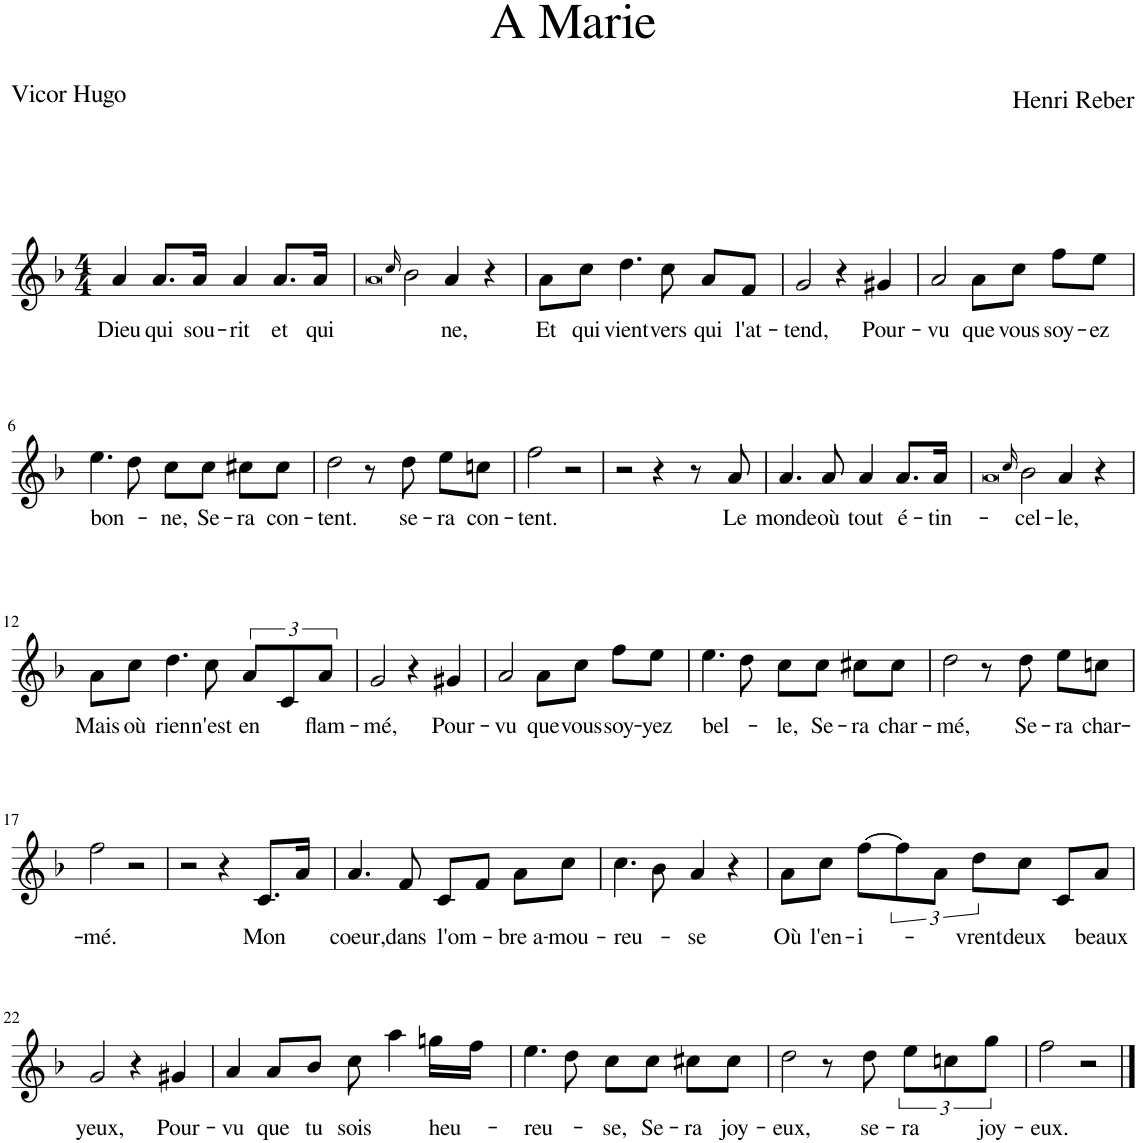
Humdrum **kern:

**kern	**text
*part1	*part1
*staff1	*staff1
*I"Piano	*
*I'Pno	*
*clefG2	*
*k[b-]	*
*M4/4	*
=1	=1
!	!LO:LY:b
4a/	Dieu
!	!LO:LY:b
8.a/L	qui
!	!LO:LY:b
16a/Jk	sou-
!	!LO:LY:b
4a/	-rit
!	!LO:LY:b
8.a/L	et
!	!LO:LY:b
16a/Jk	qui
=2	=2
0qa	.
16qcc/	.
2b-\	.
!	!LO:LY:b
4a/	-ne,
4r	.
=3	=3
!	!LO:LY:b
8a\L	Et
!	!LO:LY:b
8cc\J	qui
!	!LO:LY:b
4.dd\	vient
!	!LO:LY:b
8cc\	vers
!	!LO:LY:b
8a/L	qui
!	!LO:LY:b
8f/J	l'at-
=4	=4
!	!LO:LY:b
2g/	-tend,
4r	.
!	!LO:LY:b
4g#X/	Pour-
=5	=5
!	!LO:LY:b
2a/	-vu
!	!LO:LY:b
8a\L	que
!	!LO:LY:b
8cc\J	vous
!	!LO:LY:b
8ff\L	soy-
!	!LO:LY:b
8ee\J	-ez
!!LO:LB:g=z
=6	=6
!	!LO:LY:b
4.ee\	bon-
8dd\	.
!	!LO:LY:b
8cc\L	-ne,
!	!LO:LY:b
8cc\J	Se-
!	!LO:LY:b
8cc#X\L	-ra
!	!LO:LY:b
8cc#\J	con-
=7	=7
!	!LO:LY:b
2dd\	-tent.
8r	.
!	!LO:LY:b
8dd\	se-
!	!LO:LY:b
8ee\L	-ra
!	!LO:LY:b
8ccn\J	con-
=8	=8
!	!LO:LY:b
2ff\	-tent.
2r	.
=9	=9
2r	.
4r	.
8r	.
!	!LO:LY:b
8a/	Le
=10	=10
!	!LO:LY:b
4.a/	monde
!	!LO:LY:b
8a/	où
!	!LO:LY:b
4a/	tout
!	!LO:LY:b
8.a/L	é-
!	!LO:LY:b
16a/Jk	-tin-
=11	=11
0qa	.
16qcc/	.
!	!LO:LY:b
2b-\	-cel-
!	!LO:LY:b
4a/	-le,
4r	.
!!LO:LB:g=z
=12	=12
!	!LO:LY:b
8a\L	Mais
!	!LO:LY:b
8cc\J	où
!	!LO:LY:b
4.dd\	rien
!	!LO:LY:b
8cc\	n'est
!	!LO:LY:b
12a/L	en
12c/	.
!	!LO:LY:b
12a/J	flam-
=13	=13
!	!LO:LY:b
2g/	-mé,
4r	.
!	!LO:LY:b
4g#X/	Pour-
=14	=14
!	!LO:LY:b
2a/	-vu
!	!LO:LY:b
8a\L	que
!	!LO:LY:b
8cc\J	vous
!	!LO:LY:b
8ff\L	soy-
!	!LO:LY:b
8ee\J	-yez
=15	=15
!	!LO:LY:b
4.ee\	bel-
8dd\	.
!	!LO:LY:b
8cc\L	-le,
!	!LO:LY:b
8cc\J	Se-
!	!LO:LY:b
8cc#X\L	-ra
!	!LO:LY:b
8cc#\J	char-
=16	=16
!	!LO:LY:b
2dd\	-mé,
8r	.
!	!LO:LY:b
8dd\	Se-
!	!LO:LY:b
8ee\L	-ra
!	!LO:LY:b
8ccn\J	char-
!!LO:LB:g=z
=17	=17
!	!LO:LY:b
2ff\	-mé.
2r	.
=18	=18
2r	.
4r	.
!	!LO:LY:b
8.c/L	Mon
16a/Jk	.
=19	=19
!	!LO:LY:b
4.a/	coeur,
!	!LO:LY:b
8f/	dans
!	!LO:LY:b
8c/L	l'om-
8f/J	.
!	!LO:LY:b
8a\L	-bre a-
!	!LO:LY:b
8cc\J	-mou-
=20	=20
!	!LO:LY:b
4.cc\	-reu-
8b-\	.
!	!LO:LY:b
4a/	-se
4r	.
=21	=21
!	!LO:LY:b
8a\L	Où
!	!LO:LY:b
8cc\J	l'en-
!	!LO:LY:b
[8ff\L	-i-
12ff\]	.
12a\J	.
!	!LO:LY:b
12dd\L	-vrent
!	!LO:LY:b
8cc\J	deux
8c/L	.
!	!LO:LY:b
8a/J	beaux
!!LO:LB:g=z
=22	=22
!	!LO:LY:b
2g/	yeux,
4r	.
!	!LO:LY:b
4g#X/	Pour-
=23	=23
!	!LO:LY:b
4a/	-vu
!	!LO:LY:b
8a/L	que
!	!LO:LY:b
8b-/J	tu
!	!LO:LY:b
8cc\	sois
4aa\	.
!	!LO:LY:b
16ggn\LL	heu-
16ff\JJ	.
=24	=24
!	!LO:LY:b
4.ee\	-reu-
8dd\	.
!	!LO:LY:b
8cc\L	-se,
!	!LO:LY:b
8cc\J	Se-
!	!LO:LY:b
8cc#X\L	-ra
!	!LO:LY:b
8cc#\J	joy-
=25	=25
!	!LO:LY:b
2dd\	-eux,
8r	.
!	!LO:LY:b
8dd\	se-
!	!LO:LY:b
12ee\L	-ra
12ccn\	.
!	!LO:LY:b
12gg\J	joy-
=26	=26
!	!LO:LY:b
2ff\	-eux.
2r	.
==	==
*-	*-
